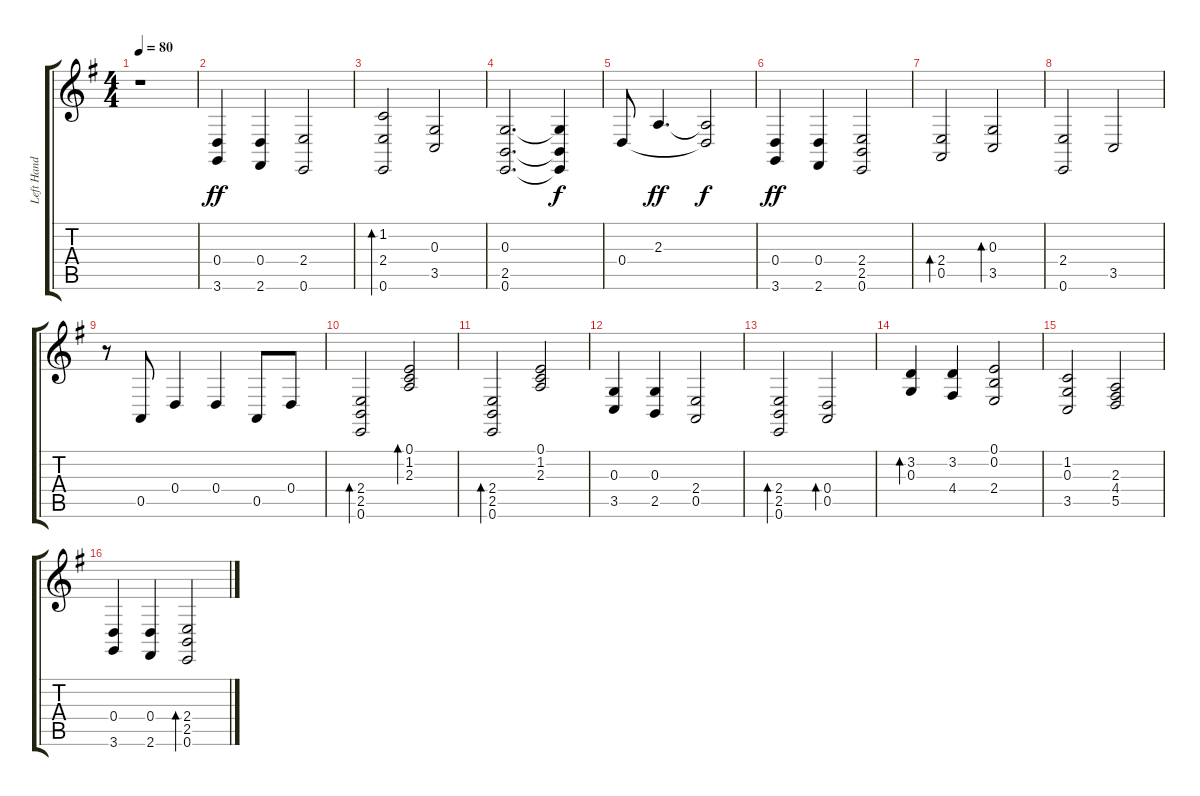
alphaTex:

\track ("Left Hand" "Left Hand") {instrument brightacousticpiano}
\staff {score tabs}
\tuning (E4 B3 G3 D3 A2 E2) {hide}
\ts (4 4)
\tempo 80
\tempo 60
\tempo 80
\clef g2
\ks g
r.1{dy ff instrument brightacousticpiano} |
(0.4 3.6).4 (0.4 2.6).4 (2.4 0.6).2 |
(1.2 2.4 0.6).2{bd 480} (0.3 3.5).2 |
(0.3 2.5 0.6).2{d} (0.3{t} 2.5{t} 0.6{t}).4{dy f} |
0.4.8 2.3.4{d dy ff} (2.3{t} 0.4{t}).2{dy f} |
(0.4 3.6).4{dy ff} (0.4 2.6).4 (2.4 2.5 0.6).2 |
(2.4 0.5).2{bd 480} (0.3 3.5).2{bd 480} |
(2.4 0.6).2 3.5.2 |
r.8 0.5.8 0.4.4 0.4.4 0.5.8 0.4.8 |
(2.4 2.5 0.6).2{bd 480} (0.1 1.2 2.3).2{bd 480} |
(2.4 2.5 0.6).2{bd 480} (0.1 1.2 2.3).2 |
(0.3 3.5).4 (0.3 2.5).4 (2.4 0.5).2 |
(2.4 2.5 0.6).2{bd 480} (0.4 0.5).2{bd 480} |
(3.2 0.3).4{bd 480} (3.2 4.4).4 (0.1 0.2 2.4).2 |
(1.2 0.3 3.5).2 (2.3 4.4 5.5).2 |
(0.4 3.6).4 (0.4 2.6).4 (2.4 2.5 0.6).2{bd 480}
